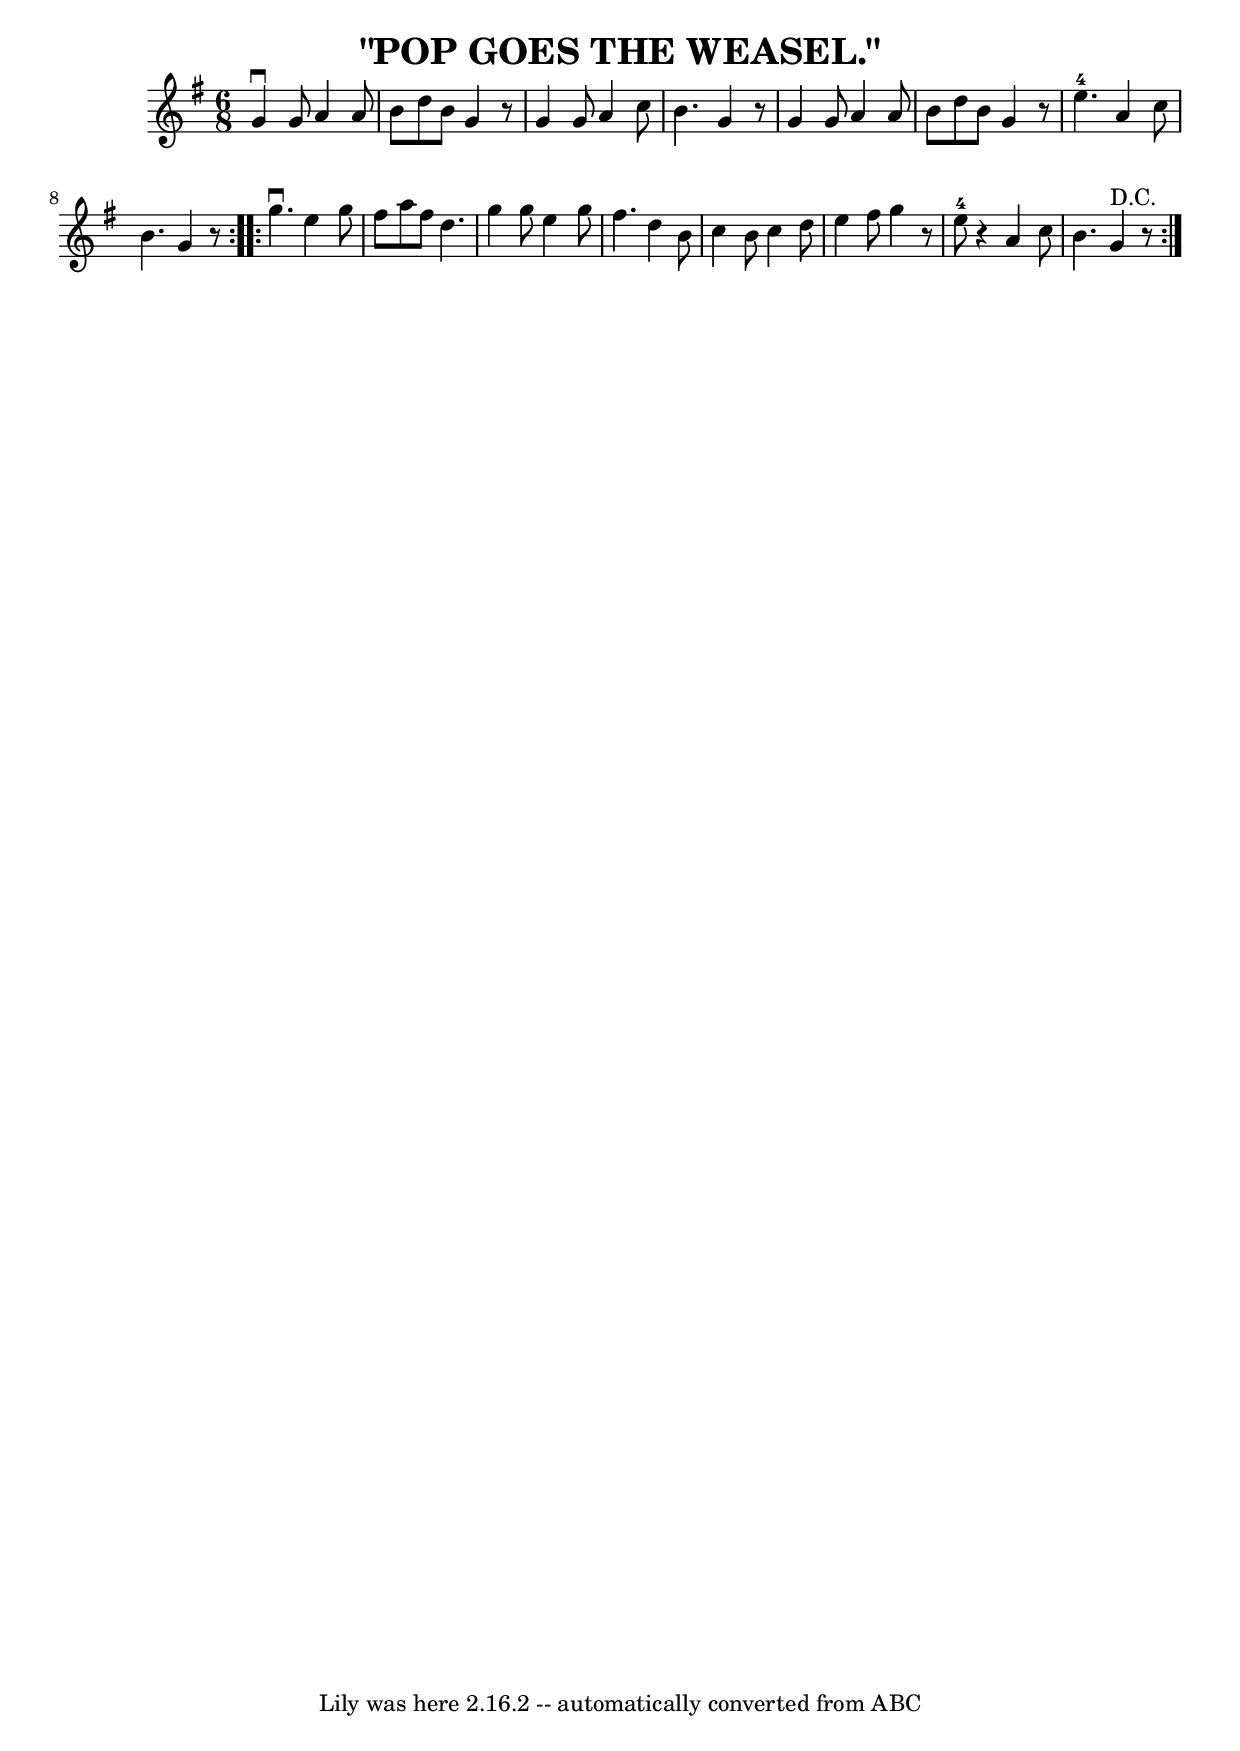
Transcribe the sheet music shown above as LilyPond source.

\version "2.16.2"
\include "Mammoth.ily"
\header {
	%% book = "Coles pg. 24.6"
	crossRefNumber = "22"
	footnotes = "\\\\POP GOES THE WEASEL -- First couple down the outside, back.  Down the\\\\centre, back. Three hands half round with second lady; first couple\\\\raise hands, second lady pops under to place.  First couple, three\\\\hands half round with second gent; first couple raise hands, second\\\\gent pops under to place."
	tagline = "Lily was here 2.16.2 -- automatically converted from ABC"
	title = "\"POP GOES THE WEASEL.\""
}
voicedefault =  {


\repeat volta 2 {
\time 6/8 
\key g \major g'4^\downbow g'8 a'4 a'8  |
 b'8    
d''8 b'8 g'4    r8 |
 g'4 g'8 a'4 c''8  |
 b'4.  
 g'4    r8 |
 g'4 g'8 a'4 a'8  |
 b'8 d''8 b'8  
 g'4    r8 |
 e''4.-4 a'4 c''8  |
 b'4. g'4    r8 } 
    \repeat volta 2 { g''4.^\downbow e''4 g''8  |
 fis''8    
a''8 fis''8 d''4.  |
 g''4 g''8 e''4 g''8  |
   
fis''4. d''4 b'8  |
 c''4 b'8 c''4 d''8  |
 e''4 
 fis''8 g''4    r8 |
 e''8-4   r4 a'4 c''8  |
 b'4.  
 g'4^"D.C."   r8 }   
}

\score{
    <<

	\context Staff="default"
	{
	    \voicedefault 
	}

    >>
	\layout {
	}
	\midi {}
}
